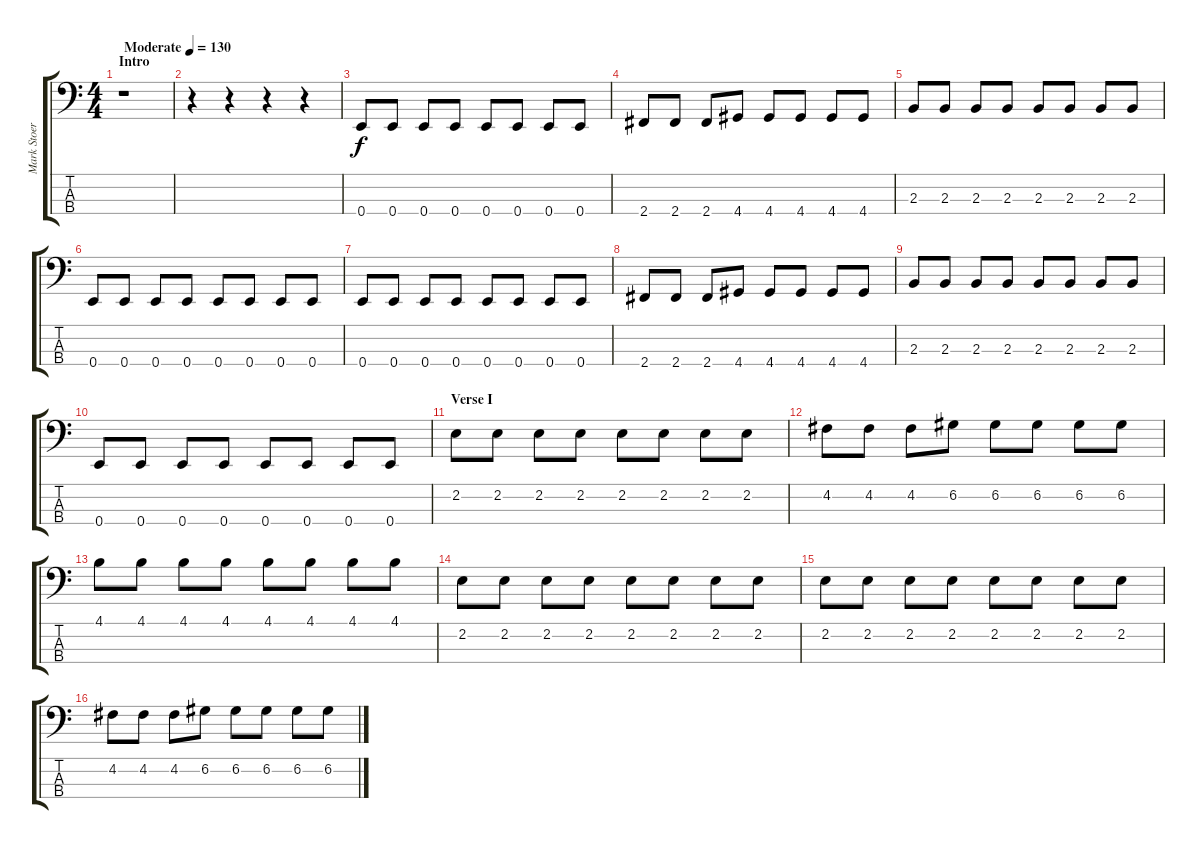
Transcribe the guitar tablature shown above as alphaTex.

\track ("Mark Stoermer (Std. Tuning)" "Mark Stoer") {instrument electricbasspick}
\staff {score tabs}
\tuning (G2 D2 A1 E1) {hide}
\ts (4 4)
\section ("" "Intro")
\tempo (130 "Moderate")
\clef f4
\ks c
r.1{dy f instrument electricbasspick} |
r.4 r.4 r.4 r.4 |
0.4.8 0.4.8 0.4.8 0.4.8 0.4.8 0.4.8 0.4.8 0.4.8 |
2.4.8 2.4.8 2.4.8 4.4.8 4.4.8 4.4.8 4.4.8 4.4.8 |
2.3.8 2.3.8 2.3.8 2.3.8 2.3.8 2.3.8 2.3.8 2.3.8 |
0.4.8 0.4.8 0.4.8 0.4.8 0.4.8 0.4.8 0.4.8 0.4.8 |
0.4.8 0.4.8 0.4.8 0.4.8 0.4.8 0.4.8 0.4.8 0.4.8 |
2.4.8 2.4.8 2.4.8 4.4.8 4.4.8 4.4.8 4.4.8 4.4.8 |
2.3.8 2.3.8 2.3.8 2.3.8 2.3.8 2.3.8 2.3.8 2.3.8 |
0.4.8 0.4.8 0.4.8 0.4.8 0.4.8 0.4.8 0.4.8 0.4.8 |
\section ("" "Verse I")
2.2.8 2.2.8 2.2.8 2.2.8 2.2.8 2.2.8 2.2.8 2.2.8 |
4.2.8 4.2.8 4.2.8 6.2.8 6.2.8 6.2.8 6.2.8 6.2.8 |
4.1.8 4.1.8 4.1.8 4.1.8 4.1.8 4.1.8 4.1.8 4.1.8 |
2.2.8 2.2.8 2.2.8 2.2.8 2.2.8 2.2.8 2.2.8 2.2.8 |
2.2.8 2.2.8 2.2.8 2.2.8 2.2.8 2.2.8 2.2.8 2.2.8 |
4.2.8 4.2.8 4.2.8 6.2.8 6.2.8 6.2.8 6.2.8 6.2.8
